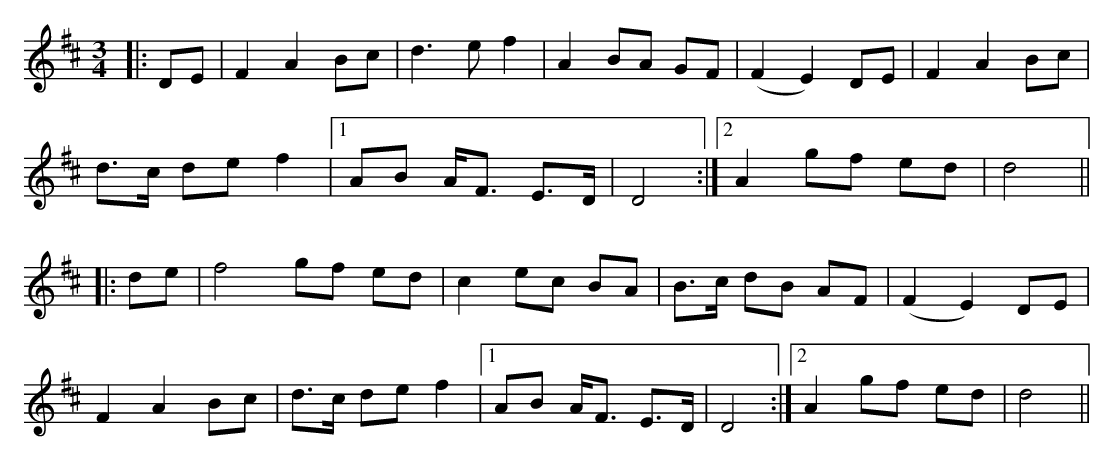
X:1
M:3/4
K:D
|:DE|F2A2 Bc|d3 e f2|A2 BA GF|(F2E2) DE|F2A2 Bc|
d3/2c/ de f2|1 AB A/F3/2 E3/2D/|D4:|2 A2 gf ed|d4||
|:de|f4 gf ed|c2 ec BA|B3/2c/ dB AF|(F2E2) DE|
F2A2 Bc|d3/2c/ de f2|1 AB A/F3/2 E3/2D/|D4:|2 A2 gf ed|d4||
